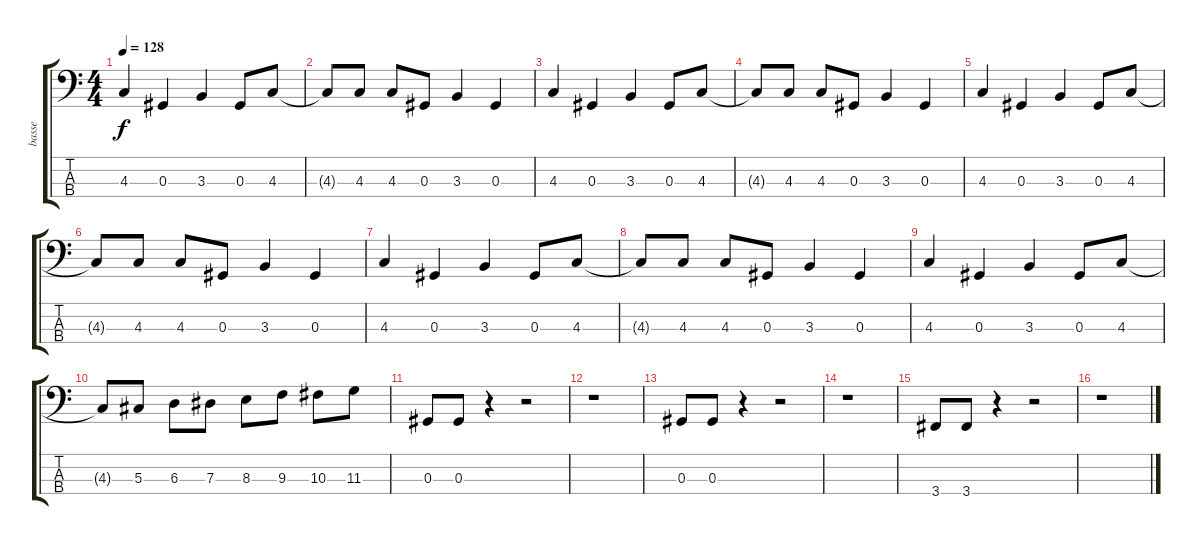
\track ("basse" "basse") {instrument electricbasspick}
\staff {score tabs}
\tuning (Gb2 Db2 Ab1 Eb1) {hide}
\ts (4 4)
\tempo 128
\clef f4
\ks c
4.3.4{dy f} 0.3.4 3.3.4 0.3.8 4.3.8 |
4.3{t}.8 4.3.8 4.3.8 0.3.8 3.3.4 0.3.4 |
4.3.4 0.3.4 3.3.4 0.3.8 4.3.8 |
4.3{t}.8 4.3.8 4.3.8 0.3.8 3.3.4 0.3.4 |
4.3.4 0.3.4 3.3.4 0.3.8 4.3.8 |
4.3{t}.8 4.3.8 4.3.8 0.3.8 3.3.4 0.3.4 |
4.3.4 0.3.4 3.3.4 0.3.8 4.3.8 |
4.3{t}.8 4.3.8 4.3.8 0.3.8 3.3.4 0.3.4 |
4.3.4 0.3.4 3.3.4 0.3.8 4.3.8 |
4.3{t}.8 5.3.8 6.3.8 7.3.8 8.3.8 9.3.8 10.3.8 11.3.8 |
0.3.8 0.3.8 r.4 r.2 |
r.1 |
0.3.8 0.3.8 r.4 r.2 |
r.1 |
3.4.8 3.4.8 r.4 r.2 |
r.1
